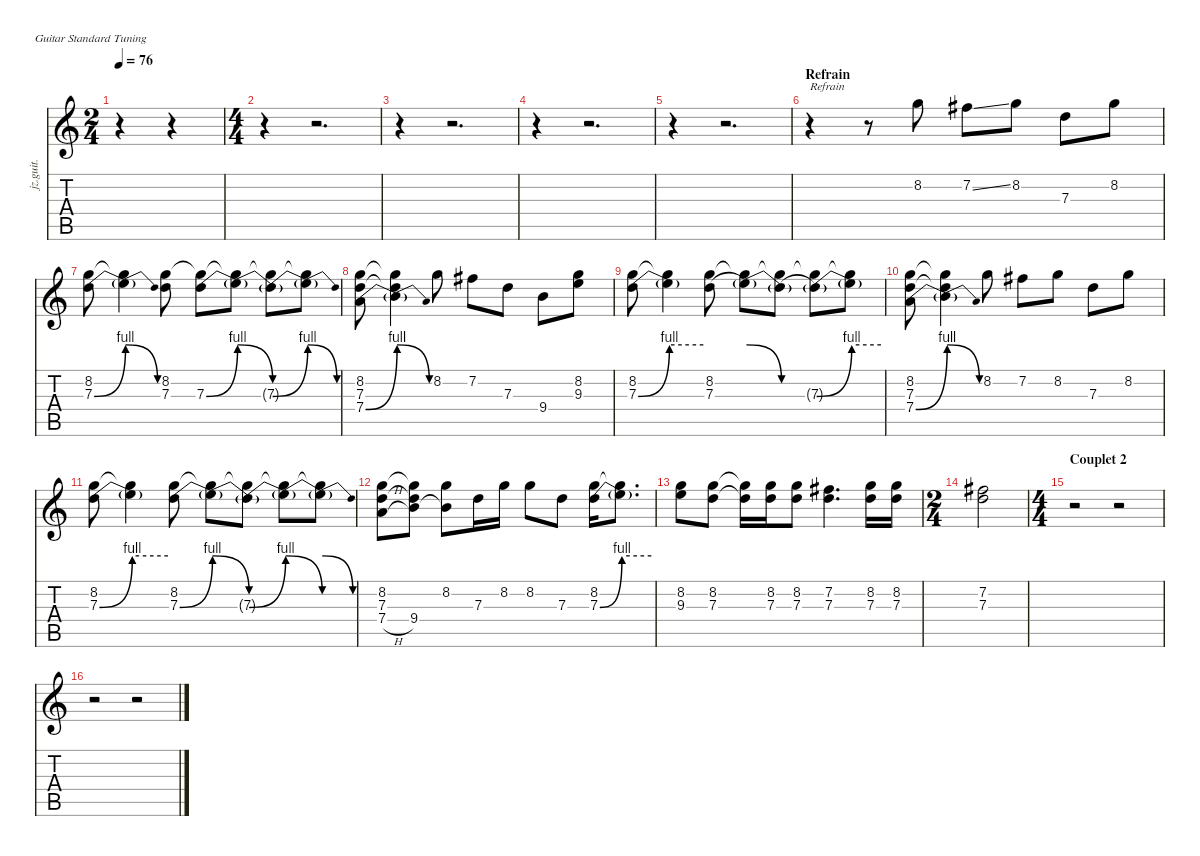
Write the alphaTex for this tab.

\defaultSystemsLayout 4
\hideDynamics
\bracketExtendMode nobrackets
\track ("pedal steel guitar" "jz.guit.") {instrument electricguitarjazz}
\staff {score tabs}
\tuning (E4 B3 G3 D3 A2 E2)
\ts (2 4)
\tempo 76
\clef g2
\ks c
r.4{dy f} r.4 |
\ts (4 4)
r.4 r.2{d} |
r.4 r.2{d} |
r.4 r.2{d} |
r.4 r.2{d} |
\section ("" "Refrain")
r.4{txt "Refrain"} r.8 8.2.8 7.2{ss acc #}.8 8.2.8 7.3.8 8.2.8 |
(8.2 7.3{be (bend 0 0 60 4)}).8 (8.2{t} 7.3{be (release 0 4 60 0) t}).4 (8.2 7.3).8 (8.2{t} 7.3{be (bend 0 0 60 4)}).8 (8.2{t} 7.3{be (release 0 4 60 0) t}).8 (8.2{t} 7.3{be (bend 0 0 60 4) t}).8 (8.2{t} 7.3{be (release 0 4 60 0) t}).8 |
(8.2 7.3 7.4{be (bend 0 0 60 4)}).8 (8.2{t} 7.3{t} 7.4{be (release 0 4 60 0) t}).4 8.2.8 7.2{acc #}.8 7.3.8 9.4.8 (8.2 9.3).8 |
(8.2 7.3{be (bend 0 0 60 4)}).8 (8.2{t} 7.3{be (hold 0 4 60 4) t}).4 (8.2 7.3{be (hold 0 0 60 0)}).8 (8.2{t} 7.3{be (release 0 4 60 0) t}).8 (8.2{t} 7.3{be (hold 0 0 60 0) t}).8 (8.2{t} 7.3{be (bend 0 0 60 4) t}).8 (8.2{t} 7.3{be (hold 0 4 60 4) t}).8 |
(8.2 7.3 7.4{be (bend 0 0 60 4)}).8 (8.2{t} 7.3{t} 7.4{be (release 0 4 60 0) t}).4 8.2.8 7.2{acc #}.8 8.2.8 7.3.8 8.2.8 |
(8.2 7.3{be (bend 0 0 60 4)}).8 (8.2{t} 7.3{be (hold 0 4 60 4) t}).4 (8.2 7.3{be (bend 0 0 60 4)}).8 (8.2{t} 7.3{be (release 0 4 60 0) t}).8 (8.2{t} 7.3{be (bend 0 0 60 4) t}).8 (8.2{t} 7.3{be (release 0 4 60 0) t}).8 (8.2{t} 7.3{be (release 0 4 60 0) t}).8 |
(8.2 7.3 7.4{h}).8 (8.2{t} 7.3{t} 9.4).8 (8.2 9.4{t}).8 7.3.16 8.2.16 8.2.8 7.3.8 (8.2 7.3{be (bend 0 0 60 4)}).16 (8.2{t} 7.3{be (hold 0 4 60 4) t}).8{d} |
(8.2 9.3).8 (8.2 7.3).8 (8.2{t} 7.3{t}).16 (8.2 7.3).16 (8.2 7.3).8 (7.2{acc #} 7.3).4{d} (8.2 7.3).16 (8.2 7.3).16 |
\ts (2 4)
(7.2{acc #} 7.3).2 |
\ts (4 4)
\section ("" "Couplet 2")
r.2 r.2 |
r.2 r.2
